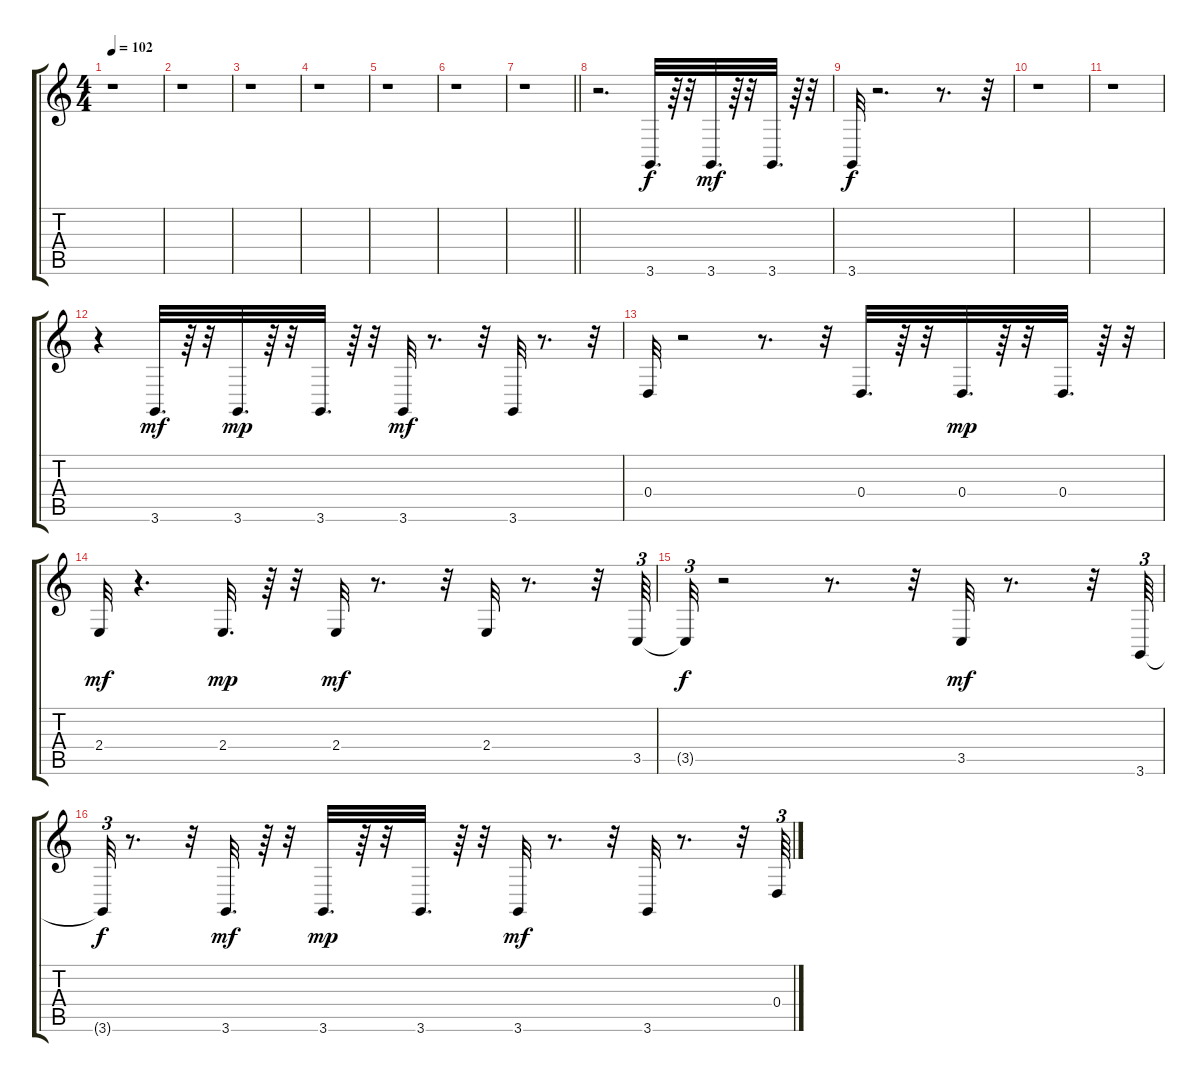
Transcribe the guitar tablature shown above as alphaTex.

\track "" {instrument synthstrings1}
\staff {score tabs}
\tuning (E4 B3 G3 D3 A2 E2) {hide}
\ts (4 4)
\tempo 102
\clef g2
\ks c
r.1{dy f} |
r.1 |
r.1 |
r.1 |
r.1 |
r.1 |
\barLineRight lightlight
r.1 |
r.2{d} 3.6.32{d} r.64 r.32 3.6.32{d dy mf} r.64 r.32 3.6.32{d} r.64 r.32 |
3.6.32{dy f} r.2{d} r.8{d} r.32 |
r.1 |
r.1 |
r.4 3.6.32{d dy mf} r.64 r.32 3.6.32{d dy mp} r.64 r.32 3.6.32{d} r.64 r.32 3.6.32{dy mf} r.8{d} r.32 3.6.32 r.8{d} r.32 |
0.4.32 r.2 r.8{d} r.32 0.4.32{d} r.64 r.32 0.4.32{d dy mp} r.64 r.32 0.4.32{d} r.64 r.32 |
2.4.32{dy mf} r.4{d} 2.4.32{d dy mp} r.64 r.32 2.4.32{dy mf} r.8{d} r.32 2.4.32 r.8{d} r.32 3.5.64{tu (3 2)} |
3.5{t}.32{tu (3 2) dy f} r.2 r.8{d} r.32 3.5.32{dy mf} r.8{d} r.32 3.6.64{tu (3 2)} |
3.6{t}.32{tu (3 2) dy f} r.8{d} r.32 3.6.32{d dy mf} r.64 r.32 3.6.32{d dy mp} r.64 r.32 3.6.32{d} r.64 r.32 3.6.32{dy mf} r.8{d} r.32 3.6.32 r.8{d} r.32 0.4.64{tu (3 2)}
